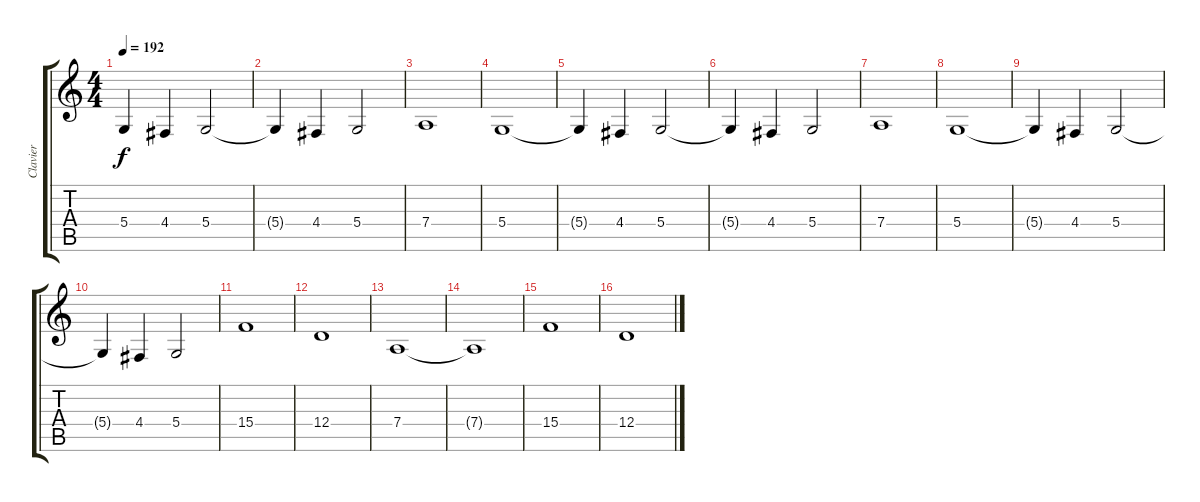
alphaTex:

\track ("Clavier" "Clavier") {instrument synthstrings1}
\staff {score tabs}
\tuning (E4 B3 G3 D3 A2 E2) {hide}
\ts (4 4)
\tempo 192
\clef g2
\ks c
5.4{t}.4{dy f} 4.4.4 5.4.2 |
5.4{t}.4 4.4.4 5.4.2 |
7.4.1 |
5.4.1 |
5.4{t}.4 4.4.4 5.4.2 |
5.4{t}.4 4.4.4 5.4.2 |
7.4.1 |
5.4.1 |
5.4{t}.4 4.4.4 5.4.2 |
5.4{t}.4 4.4.4 5.4.2 |
15.4.1 |
12.4.1 |
7.4.1 |
7.4{t}.1 |
15.4.1 |
12.4.1
